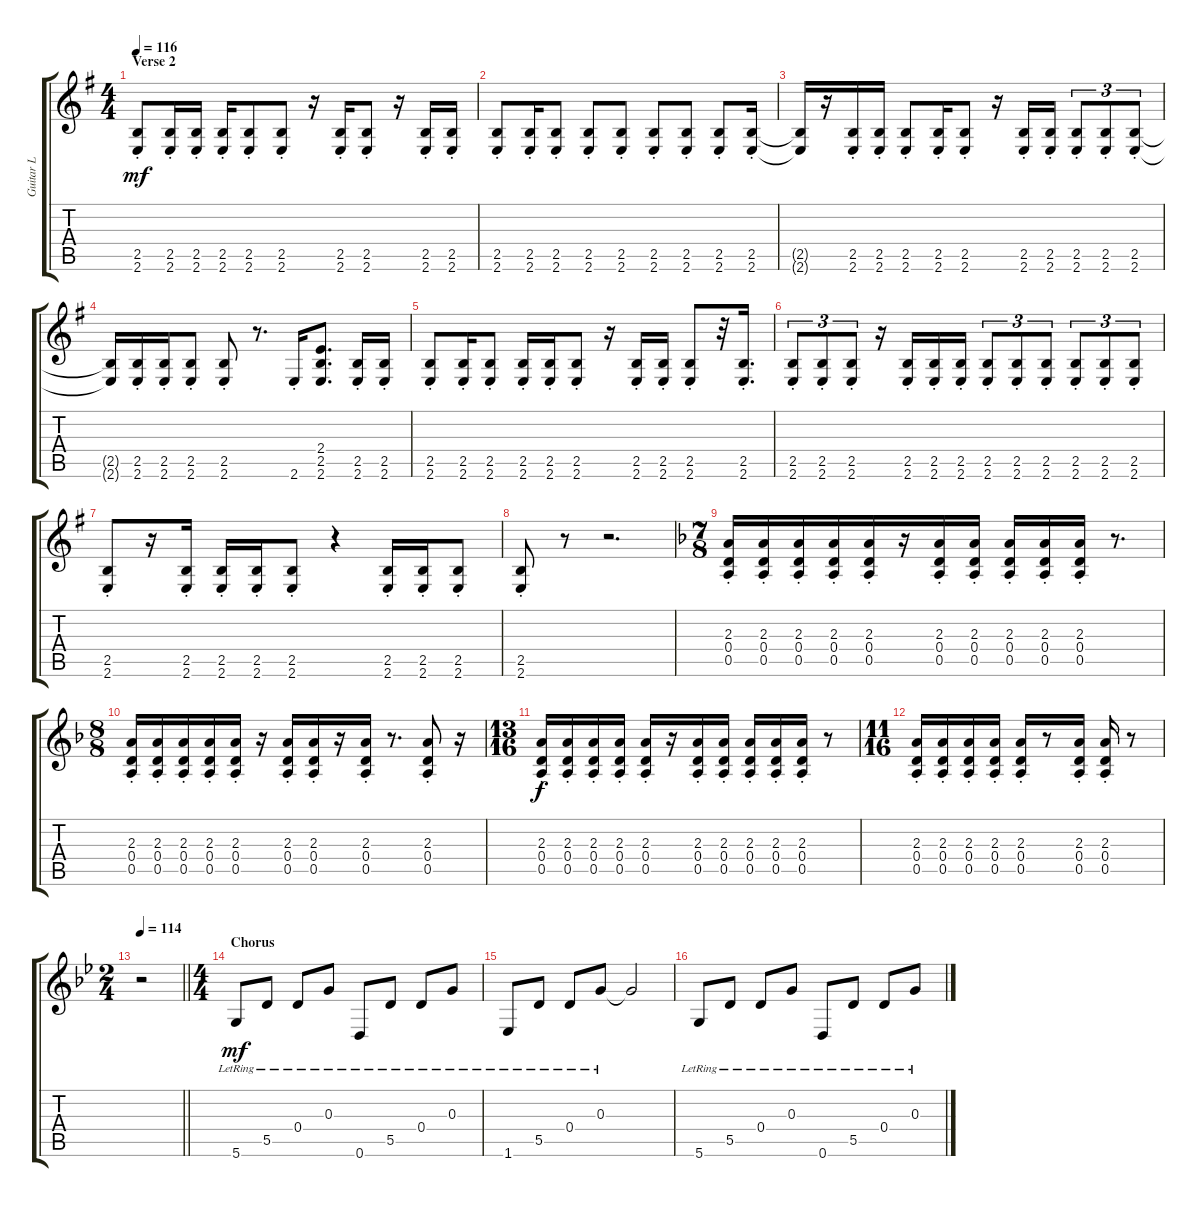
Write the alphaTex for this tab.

\track ("Guitar L" "Guitar L") {instrument distortionguitar}
\staff {score tabs}
\tuning (E4 B3 G3 D3 A2 D2) {hide}
\ts (4 4)
\section ("" "Verse 2")
\tempo 116
\clef g2
\ks g
(2.5{st} 2.6{st}).8{dy mf} (2.5{st} 2.6{st}).16 (2.5{st} 2.6{st}).16 (2.5{st} 2.6{st}).16 (2.5{st} 2.6{st}).8 (2.5{st} 2.6{st}).8 r.16 (2.5{st} 2.6{st}).16 (2.5{st} 2.6{st}).8 r.16 (2.5{st} 2.6{st}).16 (2.5{st} 2.6{st}).16 |
(2.5{st} 2.6{st}).8 (2.5{st} 2.6{st}).16 (2.5{st} 2.6{st}).8 (2.5{st} 2.6{st}).8 (2.5{st} 2.6{st}).8 (2.5{st} 2.6{st}).8 (2.5{st} 2.6{st}).8 (2.5{st} 2.6{st}).8 (2.5{st} 2.6{st}).16 |
(2.5{t} 2.6{t}).16 r.16 (2.5{st} 2.6{st}).16 (2.5{st} 2.6{st}).16 (2.5{st} 2.6{st}).8 (2.5{st} 2.6{st}).16 (2.5{st} 2.6{st}).8 r.16 (2.5{st} 2.6{st}).16 (2.5{st} 2.6{st}).16 (2.5{st} 2.6{st}).8{tu (3 2)} (2.5{st} 2.6{st}).8{tu (3 2)} (2.5{st} 2.6{st}).8{tu (3 2)} |
(2.5{t} 2.6{t}).16 (2.5{st} 2.6{st}).16 (2.5{st} 2.6{st}).16 (2.5{st} 2.6{st}).8 (2.5{st} 2.6{st}).8 r.8{d} 2.6{st}.16 (2.4 2.5 2.6).8{d} (2.5{st} 2.6{st}).16 (2.5{st} 2.6{st}).16 |
(2.5{st} 2.6{st}).8 (2.5{st} 2.6{st}).16 (2.5{st} 2.6{st}).8 (2.5{st} 2.6{st}).16 (2.5{st} 2.6{st}).16 (2.5{st} 2.6{st}).8 r.16 (2.5{st} 2.6{st}).16 (2.5{st} 2.6{st}).16 (2.5{st} 2.6{st}).8 r.32 (2.5{st} 2.6{st}).16{d} |
(2.5{st} 2.6{st}).8{tu (3 2)} (2.5{st} 2.6{st}).8{tu (3 2)} (2.5{st} 2.6{st}).8{tu (3 2)} r.16 (2.5{st} 2.6{st}).16 (2.5{st} 2.6{st}).16 (2.5{st} 2.6{st}).16 (2.5{st} 2.6{st}).8{tu (3 2)} (2.5{st} 2.6{st}).8{tu (3 2)} (2.5{st} 2.6{st}).8{tu (3 2)} (2.5{st} 2.6{st}).8{tu (3 2)} (2.5{st} 2.6{st}).8{tu (3 2)} (2.5{st} 2.6{st}).8{tu (3 2)} |
(2.5{st} 2.6{st}).8 r.16 (2.5{st} 2.6{st}).16 (2.5{st} 2.6{st}).16 (2.5{st} 2.6{st}).16 (2.5{st} 2.6{st}).8 r.4 (2.5{st} 2.6{st}).16 (2.5{st} 2.6{st}).16 (2.5{st} 2.6{st}).8 |
(2.5{st} 2.6{st}).8 r.8 r.2{d} |
\ts (7 8)
\ks f
(2.3{st} 0.4{st} 0.5{st}).16 (2.3{st} 0.4{st} 0.5{st}).16 (2.3{st} 0.4{st} 0.5{st}).16 (2.3{st} 0.4{st} 0.5{st}).16 (2.3{st} 0.4{st} 0.5{st}).16 r.16 (2.3{st} 0.4{st} 0.5{st}).16 (2.3{st} 0.4{st} 0.5{st}).16 (2.3{st} 0.4{st} 0.5{st}).16 (2.3{st} 0.4{st} 0.5{st}).16 (2.3{st} 0.4{st} 0.5{st}).16 r.8{d} |
\ts (8 8)
(2.3{st} 0.4{st} 0.5{st}).16 (2.3{st} 0.4{st} 0.5{st}).16 (2.3{st} 0.4{st} 0.5{st}).16 (2.3{st} 0.4{st} 0.5{st}).16 (2.3{st} 0.4{st} 0.5{st}).16 r.16 (2.3{st} 0.4{st} 0.5{st}).16 (2.3{st} 0.4{st} 0.5{st}).16 r.16 (2.3{st} 0.4{st} 0.5{st}).16 r.8{d} (2.3{st} 0.4{st} 0.5{st}).8 r.16 |
\ts (13 16)
(2.3{st} 0.4{st} 0.5{st}).16{dy f} (2.3{st} 0.4{st} 0.5{st}).16 (2.3{st} 0.4{st} 0.5{st}).16 (2.3{st} 0.4{st} 0.5{st}).16 (2.3{st} 0.4{st} 0.5{st}).16 r.16 (2.3{st} 0.4{st} 0.5{st}).16 (2.3{st} 0.4{st} 0.5{st}).16 (2.3{st} 0.4{st} 0.5{st}).16 (2.3{st} 0.4{st} 0.5{st}).16 (2.3{st} 0.4{st} 0.5{st}).16 r.8 |
\ts (11 16)
(2.3{st} 0.4{st} 0.5{st}).16 (2.3{st} 0.4{st} 0.5{st}).16 (2.3{st} 0.4{st} 0.5{st}).16 (2.3{st} 0.4{st} 0.5{st}).16 (2.3{st} 0.4{st} 0.5{st}).16 r.8 (2.3{st} 0.4{st} 0.5{st}).16 (2.3{st} 0.4{st} 0.5{st}).16 r.8 |
\ts (2 4)
\tempo 114
\barLineRight lightlight
\ks bb
r.2 |
\ts (4 4)
\section ("" "Chorus")
5.6{lr}.8{dy mf instrument electricguitarjazz} 5.5{lr}.8 0.4{lr}.8 0.3{lr}.8 0.6{lr}.8 5.5{lr}.8 0.4{lr}.8 0.3{lr}.8 |
1.6{lr}.8 5.5{lr}.8 0.4{lr}.8 0.3{lr}.8 0.3{t}.2 |
5.6{lr}.8 5.5{lr}.8 0.4{lr}.8 0.3{lr}.8 0.6{lr}.8 5.5{lr}.8 0.4{lr}.8 0.3{lr}.8
